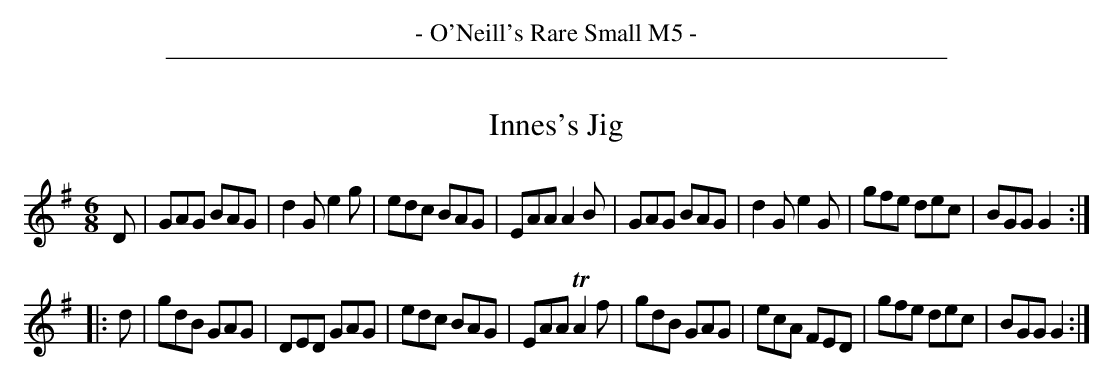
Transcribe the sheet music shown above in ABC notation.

X:1
T: Innes's Jig
M: 6/8
L: 1/8
K: G
D |\
GAG BAG | d2G e2g | edc BAG | EAA A2B |\
GAG BAG | d2G e2G | gfe dec | BGG G2 ::
d |\
gdB GAG | DED GAG | edc BAG | EAA TA2f |\
gdB GAG | ecA FED | gfe dec | BGG G2 :|
